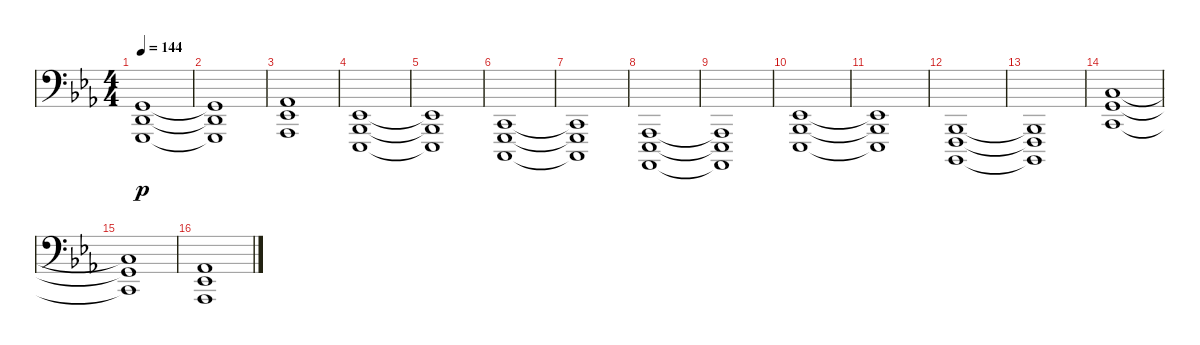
\track "" {instrument acousticgrandpiano}
\staff {score}
\tuning (G2 D2 F1 A0 F0) {hide}
\ts (4 4)
\tempo 144
\clef f4
\ks eb
(0.1 0.2 2.3).1{dy p} |
(0.1{t} 0.2{t} 2.3{t}).1 |
(1.1 1.2 3.3).1 |
(1.2 5.3 6.4).1 |
(1.2{t} 5.3{t} 6.4{t}).1 |
(2.3 3.4 19.5).1 |
(2.3{t} 3.4{t} 19.5{t}).1 |
(3.3 6.4 3.5).1 |
(3.3{t} 6.4{t} 3.5{t}).1 |
(1.2 5.3 6.4).1 |
(1.2{t} 5.3{t} 6.4{t}).1 |
(0.3 1.4 17.5).1 |
(0.3{t} 1.4{t} 17.5{t}).1 |
(0.1 10.2 7.3).1 |
(0.1{t} 10.2{t} 7.3{t}).1 |
(1.1 1.2 3.3).1
